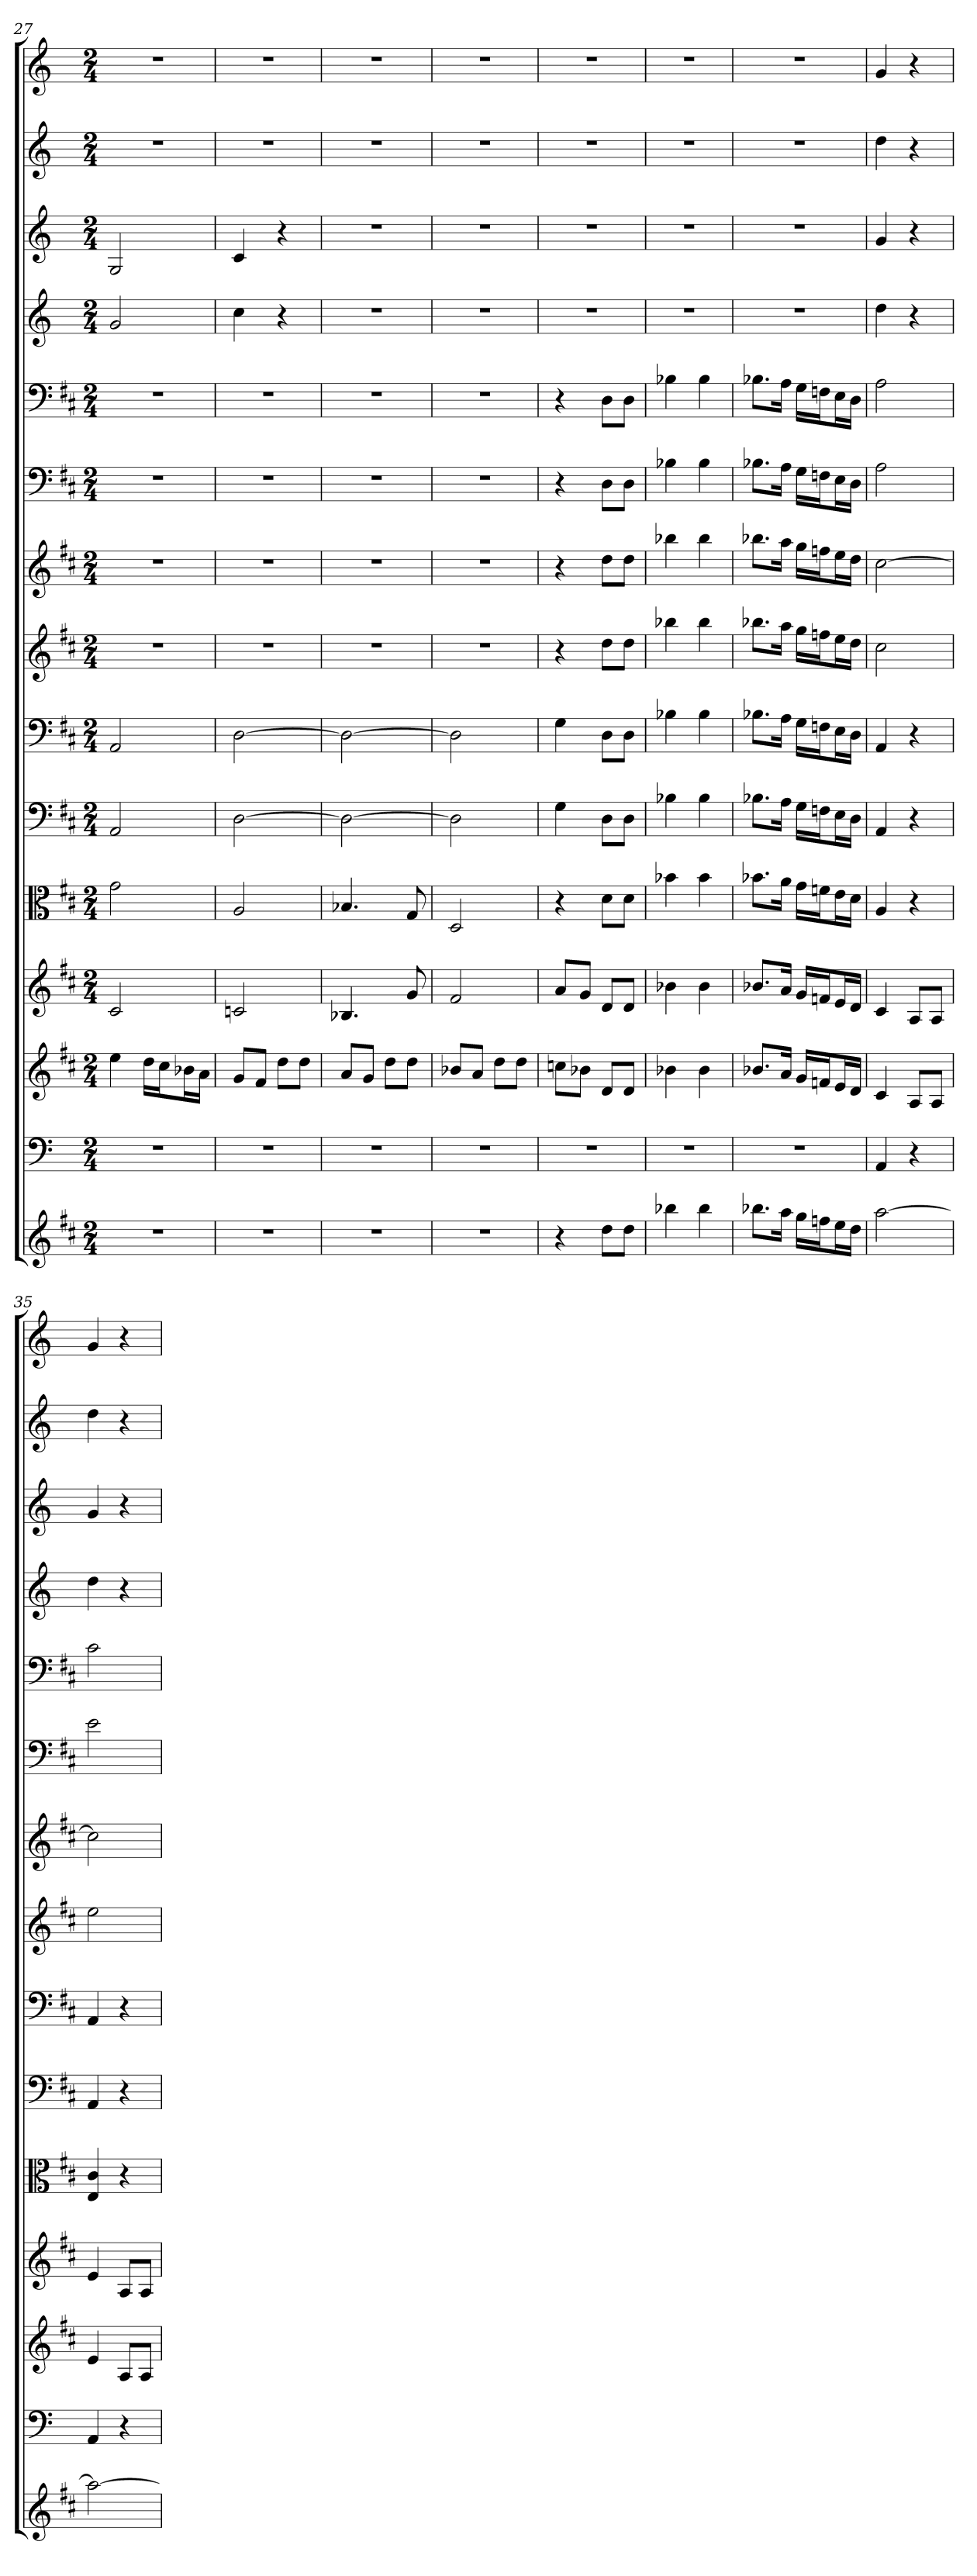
**kern	**kern	**kern	**kern	**kern	**kern	**kern	**kern	**kern	**kern	**kern	**kern	**kern	**kern	**kern
*part15	*part14	*part13	*part12	*part11	*part10	*part9	*part8	*part7	*part6	*part5	*part4	*part3	*part2	*part1
*staff15	*staff14	*staff13	*staff12	*staff11	*staff10	*staff9	*staff8	*staff7	*staff6	*staff5	*staff4	*staff3	*staff2	*staff1
*	*clefF4	*	*	*clefC3	*clefF4	*clefF4	*	*	*clefF4	*clefF4	*	*	*	*
*k[f#c#]	*k[]	*k[f#c#]	*k[f#c#]	*k[f#c#]	*k[f#c#]	*k[f#c#]	*k[f#c#]	*k[f#c#]	*k[f#c#]	*k[f#c#]	*k[]	*k[]	*k[]	*k[]
*M2/4	*M2/4	*M2/4	*M2/4	*M2/4	*M2/4	*M2/4	*M2/4	*M2/4	*M2/4	*M2/4	*M2/4	*M2/4	*M2/4	*M2/4
=27	=27	=27	=27	=27	=27	=27	=27	=27	=27	=27	=27	=27	=27	=27
2r	2r	4ee	2c#	2g	2AA	2AA	2r	2r	2r	2r	2g	2G	2r	2r
.	.	16ddLL	.	.	.	.	.	.	.	.	.	.	.	.
.	.	16cc#J	.	.	.	.	.	.	.	.	.	.	.	.
.	.	16b-XL	.	.	.	.	.	.	.	.	.	.	.	.
.	.	16aJJ	.	.	.	.	.	.	.	.	.	.	.	.
=28	=28	=28	=28	=28	=28	=28	=28	=28	=28	=28	=28	=28	=28	=28
2r	2r	8gL	2cn	2A	[2D	[2D	2r	2r	2r	2r	4cc	4c	2r	2r
.	.	8f#J	.	.	.	.	.	.	.	.	.	.	.	.
.	.	8ddL	.	.	.	.	.	.	.	.	4r	4r	.	.
.	.	8ddJ	.	.	.	.	.	.	.	.	.	.	.	.
=29	=29	=29	=29	=29	=29	=29	=29	=29	=29	=29	=29	=29	=29	=29
2r	2r	8aL	4.B-X	4.B-X	2D_	2D_	2r	2r	2r	2r	2r	2r	2r	2r
.	.	8gJ	.	.	.	.	.	.	.	.	.	.	.	.
.	.	8ddL	.	.	.	.	.	.	.	.	.	.	.	.
.	.	8ddJ	8g	8G	.	.	.	.	.	.	.	.	.	.
=30	=30	=30	=30	=30	=30	=30	=30	=30	=30	=30	=30	=30	=30	=30
2r	2r	8b-XL	2f#	2D	2D]	2D]	2r	2r	2r	2r	2r	2r	2r	2r
.	.	8aJ	.	.	.	.	.	.	.	.	.	.	.	.
.	.	8ddL	.	.	.	.	.	.	.	.	.	.	.	.
.	.	8ddJ	.	.	.	.	.	.	.	.	.	.	.	.
=31	=31	=31	=31	=31	=31	=31	=31	=31	=31	=31	=31	=31	=31	=31
4r	2r	8ccnL	8aL	4r	4G	4G	4r	4r	4r	4r	2r	2r	2r	2r
.	.	8b-XJ	8gJ	.	.	.	.	.	.	.	.	.	.	.
8ddL	.	8dL	8dL	8d\L	8D\L	8D\L	8ddL	8ddL	8D\L	8D\L	.	.	.	.
8ddJ	.	8dJ	8dJ	8d\J	8D\J	8D\J	8ddJ	8ddJ	8D\J	8D\J	.	.	.	.
=32	=32	=32	=32	=32	=32	=32	=32	=32	=32	=32	=32	=32	=32	=32
4bb-X	2r	4b-X	4b-X	4b-X	4B-X	4B-X	4bb-X	4bb-X	4B-X	4B-X	2r	2r	2r	2r
4bb-	.	4b-	4b-	4b-	4B-	4B-	4bb-	4bb-	4B-	4B-	.	.	.	.
=33	=33	=33	=33	=33	=33	=33	=33	=33	=33	=33	=33	=33	=33	=33
8.bb-XL	2r	8.b-XL	8.b-XL	8.b-X\L	8.B-X\L	8.B-X\L	8.bb-XL	8.bb-XL	8.B-X\L	8.B-X\L	2r	2r	2r	2r
16aaJk	.	16aJk	16aJk	16a\Jk	16A\Jk	16A\Jk	16aaJk	16aaJk	16A\Jk	16A\Jk	.	.	.	.
16ggLL	.	16gLL	16gLL	16g\LL	16G\LL	16G\LL	16ggLL	16ggLL	16G\LL	16G\LL	.	.	.	.
16ffnJ	.	16fnJ	16fnJ	16fn\J	16Fn\J	16Fn\J	16ffnJ	16ffnJ	16Fn\J	16Fn\J	.	.	.	.
16eeL	.	16eL	16eL	16e\L	16E\L	16E\L	16eeL	16eeL	16E\L	16E\L	.	.	.	.
16ddJJ	.	16dJJ	16dJJ	16d\JJ	16D\JJ	16D\JJ	16ddJJ	16ddJJ	16D\JJ	16D\JJ	.	.	.	.
=34	=34	=34	=34	=34	=34	=34	=34	=34	=34	=34	=34	=34	=34	=34
[2aa	4AA	4c#	4c#	4A	4AA	4AA	2cc#	[2cc#	2A	2A	4dd	4g	4dd	4g
.	4r	8AL	8AL	4r	4r	4r	.	.	.	.	4r	4r	4r	4r
.	.	8AJ	8AJ	.	.	.	.	.	.	.	.	.	.	.
=35	=35	=35	=35	=35	=35	=35	=35	=35	=35	=35	=35	=35	=35	=35
2aa_	4AA	4e	4e	4E 4c#	4AA	4AA	2ee	2cc#]	2e	2c#	4dd	4g	4dd	4g
.	4r	8AL	8AL	4r	4r	4r	.	.	.	.	4r	4r	4r	4r
.	.	8AJ	8AJ	.	.	.	.	.	.	.	.	.	.	.
=	=	=	=	=	=	=	=	=	=	=	=	=	=	=
*-	*-	*-	*-	*-	*-	*-	*-	*-	*-	*-	*-	*-	*-	*-
